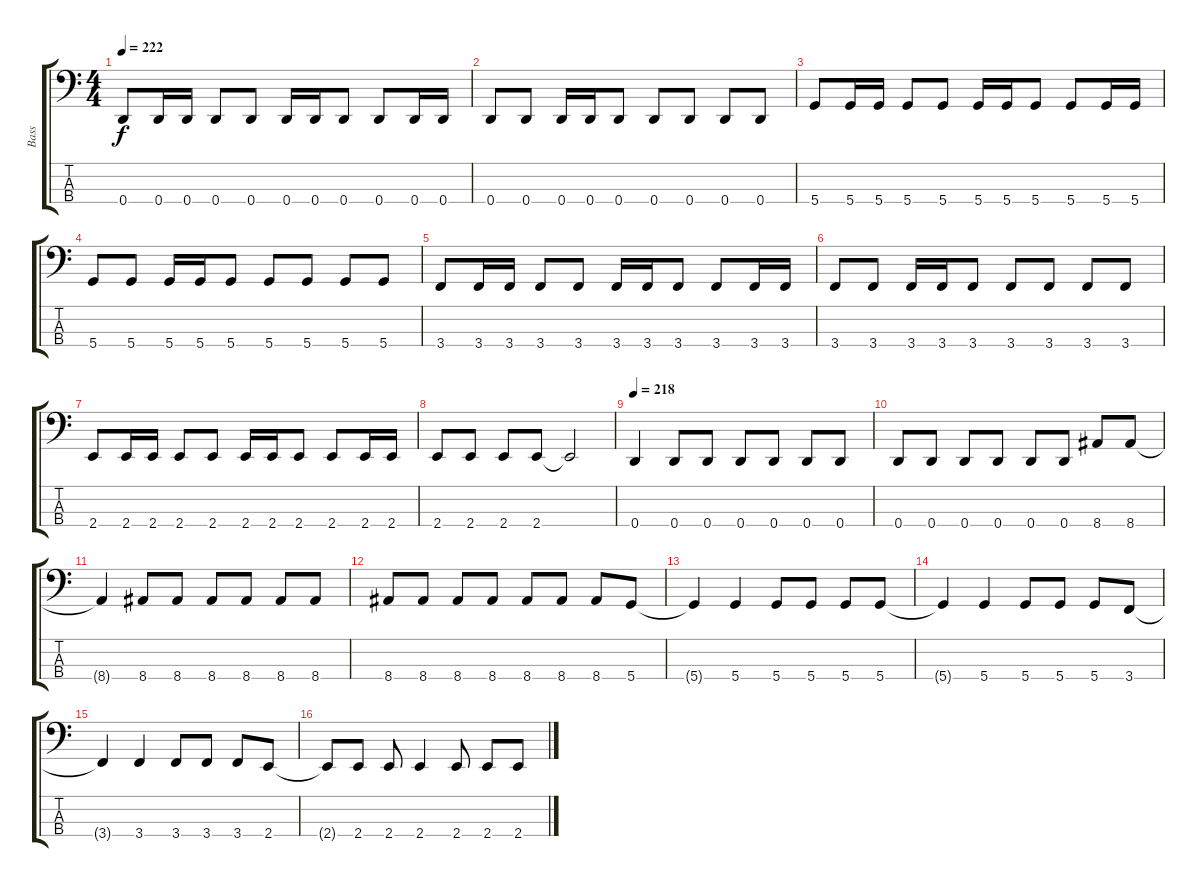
\track ("Bass" "Bass") {instrument electricbassfinger}
\staff {score tabs}
\tuning (G2 D2 A1 D1) {hide}
\ts (4 4)
\tempo 222
\clef f4
\ks c
0.4.8{dy f} 0.4.16 0.4.16 0.4.8 0.4.8 0.4.16 0.4.16 0.4.8 0.4.8 0.4.16 0.4.16 |
0.4.8 0.4.8 0.4.16 0.4.16 0.4.8 0.4.8 0.4.8 0.4.8 0.4.8 |
5.4.8 5.4.16 5.4.16 5.4.8 5.4.8 5.4.16 5.4.16 5.4.8 5.4.8 5.4.16 5.4.16 |
5.4.8 5.4.8 5.4.16 5.4.16 5.4.8 5.4.8 5.4.8 5.4.8 5.4.8 |
3.4.8 3.4.16 3.4.16 3.4.8 3.4.8 3.4.16 3.4.16 3.4.8 3.4.8 3.4.16 3.4.16 |
3.4.8 3.4.8 3.4.16 3.4.16 3.4.8 3.4.8 3.4.8 3.4.8 3.4.8 |
2.4.8 2.4.16 2.4.16 2.4.8 2.4.8 2.4.16 2.4.16 2.4.8 2.4.8 2.4.16 2.4.16 |
2.4.8 2.4.8 2.4.8 2.4.8 2.4{t}.2 |
\tempo 218
0.4.4 0.4.8 0.4.8 0.4.8 0.4.8 0.4.8 0.4.8 |
0.4.8 0.4.8 0.4.8 0.4.8 0.4.8 0.4.8 8.4.8 8.4.8 |
8.4{t}.4 8.4.8 8.4.8 8.4.8 8.4.8 8.4.8 8.4.8 |
8.4.8 8.4.8 8.4.8 8.4.8 8.4.8 8.4.8 8.4.8 5.4.8 |
5.4{t}.4 5.4.4 5.4.8 5.4.8 5.4.8 5.4.8 |
5.4{t}.4 5.4.4 5.4.8 5.4.8 5.4.8 3.4.8 |
3.4{t}.4 3.4.4 3.4.8 3.4.8 3.4.8 2.4.8 |
2.4{t}.8 2.4.8 2.4.8 2.4.4 2.4.8 2.4.8 2.4.8
